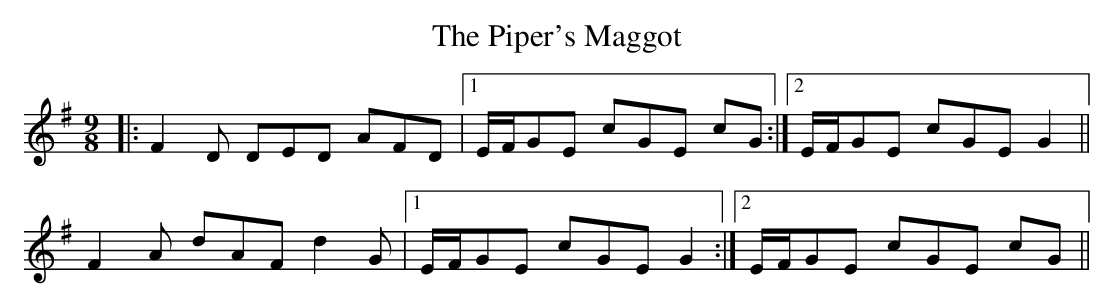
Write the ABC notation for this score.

X:1
T: The Piper's Maggot
M: 9/8
L: 1/8
K: Dmix
|:F2 D DED AFD|1 E/F/GE cGE cG:|2 E/F/GE cGE G2||
F2 A dAF d2 G|1 E/F/GE cGE G2:|2 E/F/GE cGE cG||
